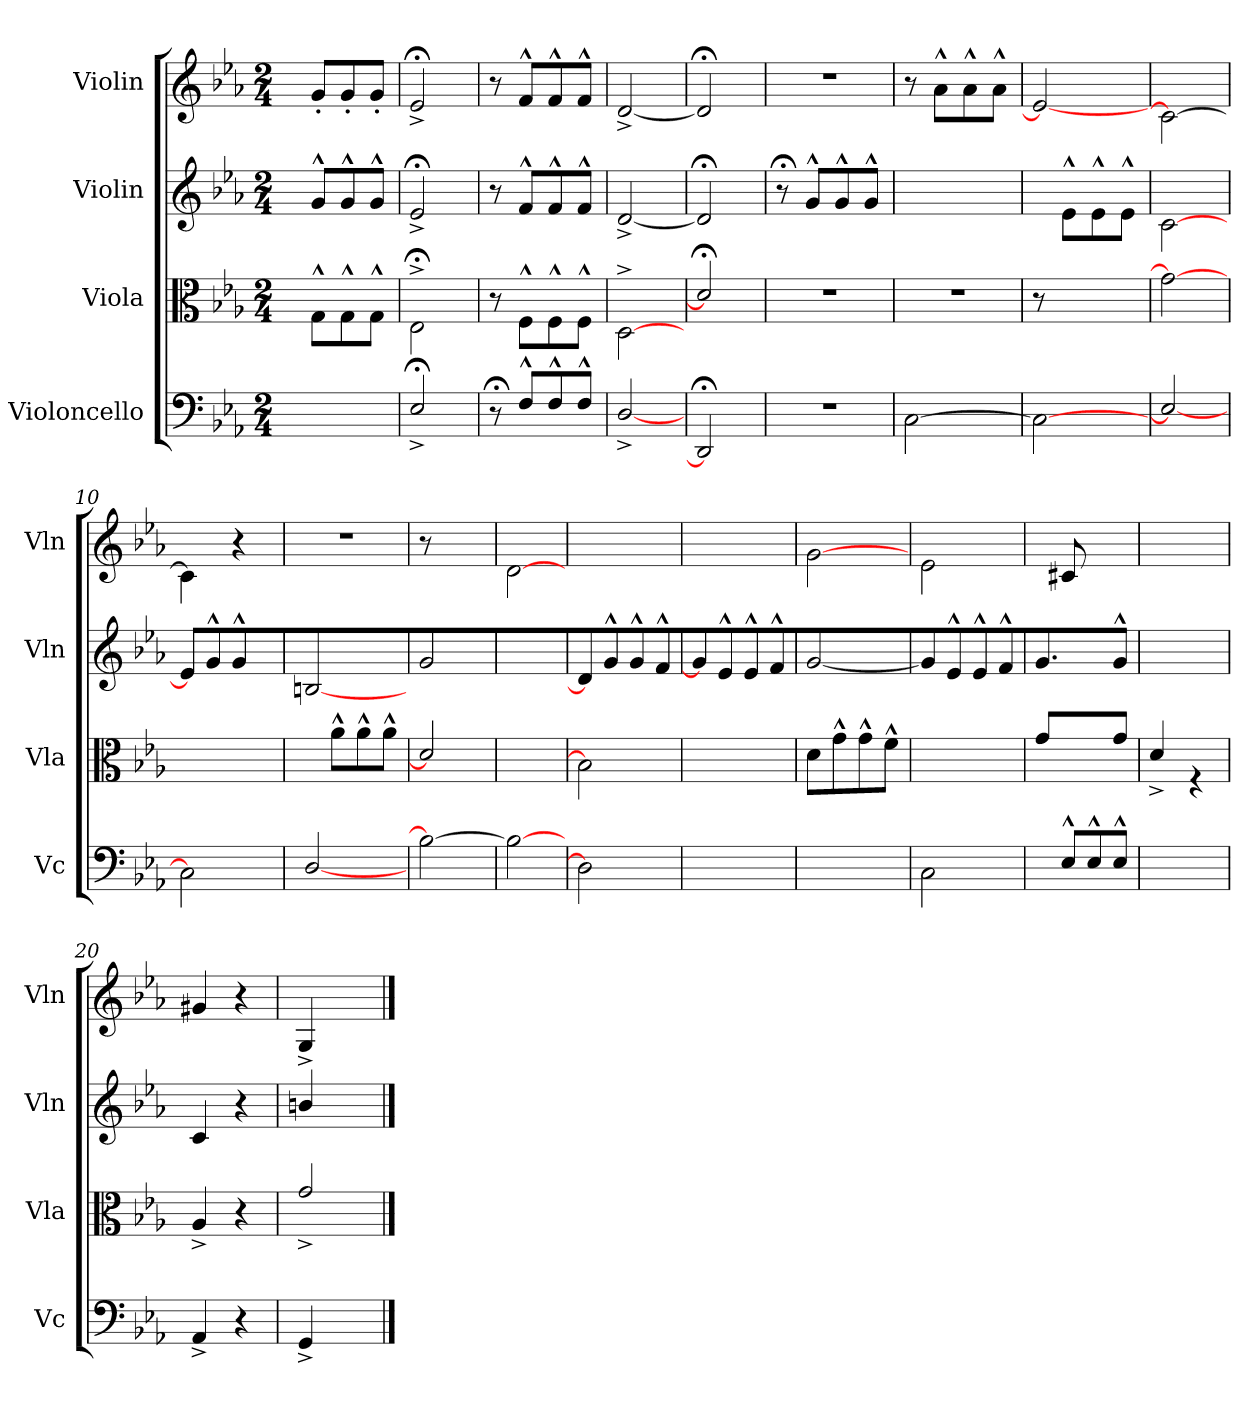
**kern	**kern	**kern	**kern
*part4	*part3	*part2	*part1
*staff4	*staff3	*staff2	*staff1
*I"Violoncello	*I"Viola	*I"Violin	*I"Violin
*I'Vc	*I'Vla	*I'Vln	*I'Vln
*clefF4	*clefC3	*clefG2	*clefG2
*k[b-e-a-]	*k[b-e-a-]	*k[b-e-a-]	*k[b-e-a-]
*M2/4	*M2/4	*M2/4	*M2/4
=1	=1	=1	=1
2ryy	8ryy	8ryy	8ryy
.	8G^^\L	8g^^/L	8g'/L
.	8G^^\	8g^^/	8g'/
.	8G^^\J	8g^^/J	8g'/J
=2	=2	=2	=2
2E-;<^/	2E-;<^\	2e-;<^/	2e-;<^/
=3	=3	=3	=3
8r;<	8r	8r	8r
8F^^/L	8F^^\L	8f^^/L	8f^^/L
8F^^/	8F^^\	8f^^/	8f^^/
8F^^/J	8F^^\J	8f^^/J	8f^^/J
=4	=4	=4	=4
[2D^/	[2D^\	[2d^/	[2d^/
=5	=5	=5	=5
2DD;</]	2d;</]	2d;</]	2d;</]
=6	=6	=6	=6
2r	2r	8r;<	2r
.	.	8g^^/L	.
.	.	8g^^/	.
.	.	8g^^/J	.
=7	=7	=7	=7
[2C\	2r	2ryy	8r
.	.	.	8a-^^\L
.	.	.	8a-^^\
.	.	.	8a-^^\J
=8	=8	=8	=8
2C\_	8r	8ryy	2e-/_
.	4.ryy	8e-^^\L	.
.	.	8e-^^\	.
.	.	8e-^^\J	.
=9	=9	=9	=9
2E-/_	2g\_	[2c\	2c\_
=10	=10	=10	=10
2C\]	4.ryy	8e-/L]	4c\]
.	.	8g^^/	.
.	.	8g^^/	4r
.	8g^^/J	8ryy	.
=11	=11	=11	=11
[2D/	8ryy	[2Bn\	2r
.	8a-^^\L	.	.
.	8a-^^\	.	.
.	8a-^^\J	.	.
=12	=12	=12	=12
2B\_	2d/]	2g\	8r
.	.	.	4.ryy
=13	=13	=13	=13
2B\_	2ryy	2ryy	[2d\
=14	=14	=14	=14
2D\]	2B\]	8d\L]	2ryy
.	.	8g^^\	.
.	.	8g^^\	.
.	.	8f^^\J	.
=15	=15	=15	=15
2ryy	2ryy	8g/L]	2ryy
.	.	8e-^^/	.
.	.	8e-^^/	.
.	.	8f^^/J	.
=16	=16	=16	=16
2ryy	8d\L	[2g/	[2g\
.	8g^^\	.	.
.	8g^^\	.	.
.	8f^^\J	.	.
=17	=17	=17	=17
2C\	2ryy	8g/L]	2e-\
.	.	8e-^^/	.
.	.	8e-^^/	.
.	.	8f^^/J	.
=18	=18	=18	=18
8ryy	8g/L	4.g\	8ryy
8E-^^/L	4ryy	.	8c#X/
8E-^^/	.	.	4ryy
8E-^^/J	8g/J	8g^^/J	.
=19	=19	=19	=19
2ryy	4d^/	2ryy	2ryy
.	4rF	.	.
=20	=20	=20	=20
4AA-^/	4A-^/	4c/	4g#X/
4r	4r	4r	4r
=21	=21	=21	=21
4GG^/	2g^/	4bn/	4G^/
4ryy	.	4ryy	4ryy
==	==	==	==
*-	*-	*-	*-
